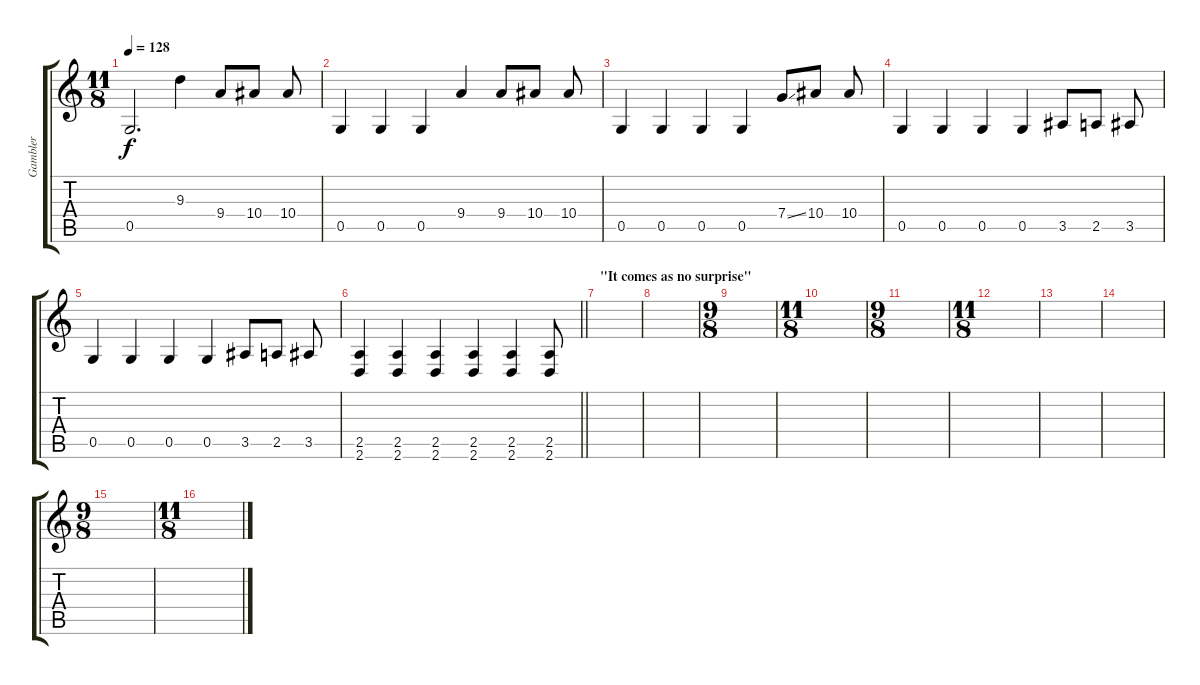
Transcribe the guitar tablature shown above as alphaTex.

\track ("Gambler" "Gambler") {instrument distortionguitar}
\staff {score tabs}
\tuning (D4 A3 F3 C3 G2 C2) {hide}
\ts (11 8)
\tempo 128
\clef g2
\ks c
0.5.2{d dy f} 9.3.4 9.4.8 10.4.8 10.4.8 |
0.5.4 0.5.4 0.5.4 9.4.4 9.4.8 10.4.8 10.4.8 |
0.5.4 0.5.4 0.5.4 0.5.4 7.4{ss}.8 10.4.8 10.4.8 |
0.5.4 0.5.4 0.5.4 0.5.4 3.5.8 2.5.8 3.5.8 |
0.5.4 0.5.4 0.5.4 0.5.4 3.5.8 2.5.8 3.5.8 |
\barLineRight lightlight
(2.5 2.6).4 (2.5 2.6).4 (2.5 2.6).4 (2.5 2.6).4 (2.5 2.6).4 (2.5 2.6).8 |
\section ("" "\"It comes as no surprise\"")
|
|
\ts (9 8)
|
\ts (11 8)
|
\ts (9 8)
|
\ts (11 8)
|
|
|
\ts (9 8)
|
\ts (11 8)
